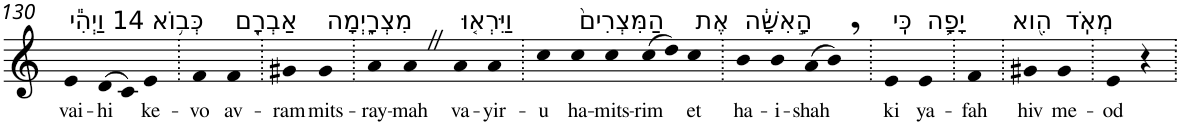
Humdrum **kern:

**kern	**text
*part1	*part1
*staff1	*staff1
*I"Piano	*
*I'Pno	*
!!LO:PB:g=z
*clefG2	*
*k[]	*
=130	=130
!LO:TX:a:t=14 וַיְהִ֕י	!
!	!LO:LY:b
4e	vai-
!	!LO:LY:b
(>8d	-hi
8c)	.
!LO:TX:a:t=כְּב֥וֹא	!
!	!LO:LY:b
4e	ke-
=131.	=131.
!	!LO:LY:b
4f	-vo
!LO:TX:a:t=אַבְרָ֖ם	!
!	!LO:LY:b
4f	av-
=132.	=132.
!	!LO:LY:b
4g#X	-ram
!LO:TX:a:t=מִצְרָ֑יְמָה	!
!	!LO:LY:b
4g#	mits-
=133.	=133.
!	!LO:LY:b
4a	-ray-
!	!LO:LY:b
4aZ	-mah
!LO:TX:a:t=וַיִּרְא֤וּ	!
!	!LO:LY:b
4a	va-
!	!LO:LY:b
4a	-yir-
=134.	=134.
!	!LO:LY:b
4cc	-u
!LO:TX:a:t=הַמִּצְרִים֙	!
!	!LO:LY:b
4cc	ha-
!	!LO:LY:b
4cc	-mits-
!	!LO:LY:b
(>8cc	-rim
8dd)	.
!LO:TX:a:t=אֶת	!
!	!LO:LY:b
4cc	et
=135.	=135.
!LO:TX:a:t=הָ֣אִשָּׁ֔ה	!
!	!LO:LY:b
4b	ha-
!	!LO:LY:b
4b	-i-
!	!LO:LY:b
(>8a	-shah
8b,)	.
=136.	=136.
!LO:TX:a:t=כִּֽי	!
!	!LO:LY:b
4e	ki
!LO:TX:a:t=יָפָ֥ה	!
!	!LO:LY:b
4e	ya-
=137.	=137.
!	!LO:LY:b
4f	-fah
=138.	=138.
!LO:TX:a:t=הִ֖וא	!
!	!LO:LY:b
4g#X	hiv
!LO:TX:a:t=מְאֹֽד	!
!	!LO:LY:b
4g#	me-
=139.	=139.
!	!LO:LY:b
4e	-od
4r	.
=.	=.
*-	*-
